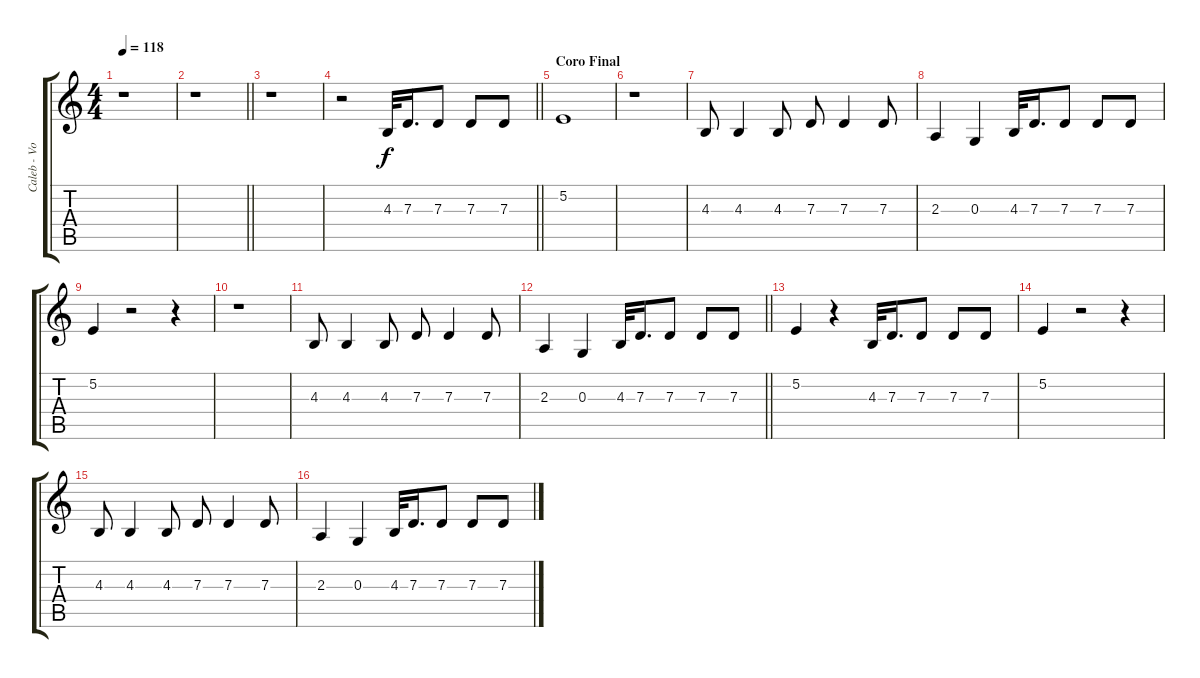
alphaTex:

\track ("Caleb - Vocal" "Caleb - Vo") {instrument baritonesax}
\staff {score tabs}
\tuning (E4 B3 G3 D3 A2 E2) {hide}
\ts (4 4)
\tempo 118
\clef g2
\ks c
r.1{dy f} |
\barLineRight lightlight
r.1 |
r.1 |
\barLineRight lightlight
r.2 4.3.32 7.3.16{d} 7.3.8 7.3.8 7.3.8 |
\section ("" "Coro Final")
5.2.1 |
r.1 |
4.3.8 4.3.4 4.3.8 7.3.8 7.3.4 7.3.8 |
2.3.4 0.3.4 4.3.32 7.3.16{d} 7.3.8 7.3.8 7.3.8 |
5.2.4 r.2 r.4 |
r.1 |
4.3.8 4.3.4 4.3.8 7.3.8 7.3.4 7.3.8 |
\barLineRight lightlight
2.3.4 0.3.4 4.3.32 7.3.16{d} 7.3.8 7.3.8 7.3.8 |
5.2.4 r.4 4.3.32 7.3.16{d} 7.3.8 7.3.8 7.3.8 |
5.2.4 r.2 r.4 |
4.3.8 4.3.4 4.3.8 7.3.8 7.3.4 7.3.8 |
2.3.4 0.3.4 4.3.32 7.3.16{d} 7.3.8 7.3.8 7.3.8
